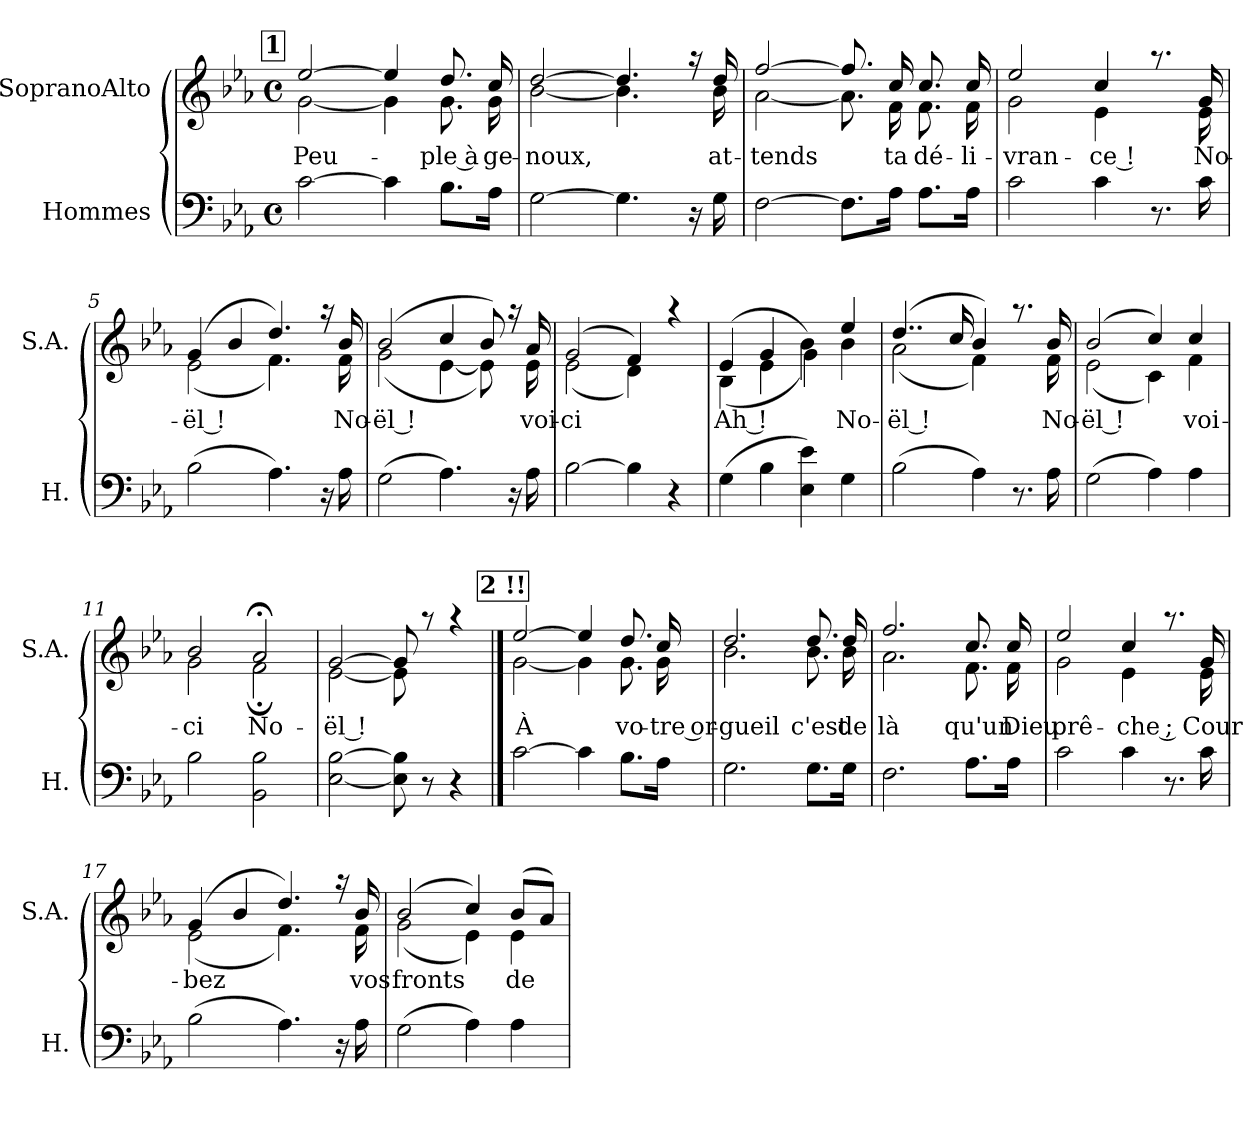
**kern	**kern	**text
*part2	*part1	*part1
*staff2	*staff1	*staff1
*I"Hommes	*I"SopranoAlto	*
*I'H.	*I'S.A.	*
*clefF4	*clefG2	*
*k[b-e-a-]	*k[b-e-a-]	*
*E-:	*E-:	*
*M4/4	*M4/4	*
*met(c)	*met(c)	*
!!LO:REH:place=s1:a:B:fs=17.5:t=1
=1	=1	=1
!	!LO:TX:a:B:t=Andante maestoso	!
!	!	!LO:LY:b
*	*^	*
[>2c\	[>2ee-/	[<2g\	Peu-
4c\]	4ee-/]	4g\]	.
!	!	!	!LO:LY:b
8.B-\L	8.dd/	8.g\	-ple à
!	!	!	!LO:LY:b
16A-\Jk	16cc/	16g\	ge-
=2	=2	=2	=2
!	!	!	!LO:LY:b
[>2G\	[>2dd/	[<2b-\	-noux,
4.G\]	4.dd/]	4.b-\]	.
16r	16raa	16ryy	.
!	!	!	!LO:LY:b
16G\	16dd/	16b-\	at-
=3	=3	=3	=3
*	*MM80	*	*
!	!	!	!LO:LY:b
[>2F\	[>2ff/	[<2a-\	-tends
8.F\L]	8.ff/]	8.a-\]	.
!	!	!	!LO:LY:b
16A-\Jk	16cc/	16f\	ta
!	!	!	!LO:LY:b
8.A-\L	8.cc/	8.f\	dé-
!	!	!	!LO:LY:b
16A-\Jk	16cc/	16f\	-li-
=4	=4	=4	=4
!	!	!	!LO:LY:b
2c\	2ee-/	2g\	-vran-
!	!	!	!LO:LY:b
4c\	4cc/	4e-\	-ce !
8.r	8.raa	8.ryy	.
!	!	!	!LO:LY:b
16c\	16g/	16e-\	No-
=5	=5	=5	=5
!	!	!	!LO:LY:b
(>2B-\	(>4g/	(<2e-\	-ël !
.	4b-/	.	.
4.A-\)	4.dd/)	4.f\)	.
16r	16raa	16ryy	.
!	!	!	!LO:LY:b
16A-\	16b-/	16f\	No-
=6	=6	=6	=6
!	!	!	!LO:LY:b
(>2G\	(2b-/	(<2g\	-ël !
4.A-\)	4cc/	[<4e-\	.
.	8b-/)	8e-\])	.
16r	16raa	16ryy	.
!	!	!	!LO:LY:b
16A-\	16a-/	16e-\	voi-
=7	=7	=7	=7
!	!	!	!LO:LY:b
[>2B-\	(2g/	(<2e-\	-ci
4B-\]	4f/)	4d\)	.
4r	4raa	4ryy	.
=8	=8	=8	=8
!	!	!	!LO:LY:b
(>4G\	(>4e-/	(<4B-\	Ah !
4B-\	4g/	4e-\	.
4E-\ 4e-\)	4b-\)	4g\)	.
!	!	!	!LO:LY:b
4G\	4ee-/	4b-\	No-
=9	=9	=9	=9
!	!	!	!LO:LY:b
(>2B-\	(4..dd/	(<2a-\	-ël !
.	16cc/	.	.
4A-\)	4b-/)	4f\)	.
8.r	8.raa	8.ryy	.
!	!	!	!LO:LY:b
16A-\	16b-/	16f\	No-
!!LO:LB:g=z	!!
=10	=10	=10	=10
!	!	!	!LO:LY:b
(>2G\	(2b-/	(<2e-\	-ël !
4A-\)	4cc/)	4c\)	.
!	!	!	!LO:LY:b
4A-\	4cc/	4f\	voi-
=11	=11	=11	=11
!	!	!	!LO:LY:b
2B-\	2b-/	2g\	-ci
!	!	!	!LO:LY:b
2BB-\ 2B-\	2a-;</	2f;\	No-
=12	=12	=12	=12
!	!	!	!LO:LY:b
[<2E-\ [>2B-\	[>2g/	[<2e-\	-ël !
8E-\] 8B-\]	8g/]	8e-\]	.
8r	8raa	8ryy	.
4r	4raa	4ryy	.
!!LO:REH:place=s1:a:B:fs=17.5:t=2	!!
==13	==13	==13	==13
!	!	!	!LO:LY:b
[>2c\	[>2ee-/	[<2g\	À
4c\]	4ee-/]	4g\]	.
!	!	!	!LO:LY:b
8.B-\L	8.dd/	8.g\	vo-
!	!	!	!LO:LY:b
16A-\Jk	16cc/	16g\	-tre or-
=14	=14	=14	=14
!	!	!	!LO:LY:b
2.G\	2.dd/	2.b-\	-gueil
!	!	!	!LO:LY:b
8.G\L	8.dd/	8.b-\	c'est
!	!	!	!LO:LY:b
16G\Jk	16dd/	16b-\	de
=15	=15	=15	=15
!	!	!	!LO:LY:b
2.F\	2.ff/	2.a-\	là
!	!	!	!LO:LY:b
8.A-\L	8.cc/	8.f\	qu'un
!	!	!	!LO:LY:b
16A-\Jk	16cc/	16f\	Dieu
=16	=16	=16	=16
!	!	!	!LO:LY:b
2c\	2ee-/	2g\	prê-
!	!	!	!LO:LY:b
4c\	4cc/	4e-\	-che ;
8.r	8.raa	8.ryy	.
!	!	!	!LO:LY:b
16c\	16g/	16e-\	Cour-
=17	=17	=17	=17
!	!	!	!LO:LY:b
(>2B-\	(>4g/	(<2e-\	-bez
.	4b-/	.	.
4.A-\)	4.dd/)	4.f\)	.
16r	16raa	16ryy	.
!	!	!	!LO:LY:b
16A-\	16b-/	16f\	vos
=18	=18	=18	=18
!	!	!	!LO:LY:b
(>2G\	(2b-/	(<2g\	fronts
4A-\)	4cc/)	4e-\)	.
!	!	!	!LO:LY:b
4A-\	(>8b-/L	4e-\	de
.	8a-/J)	.	.
*	*v	*v	*
=	=	=
*-	*-	*-
